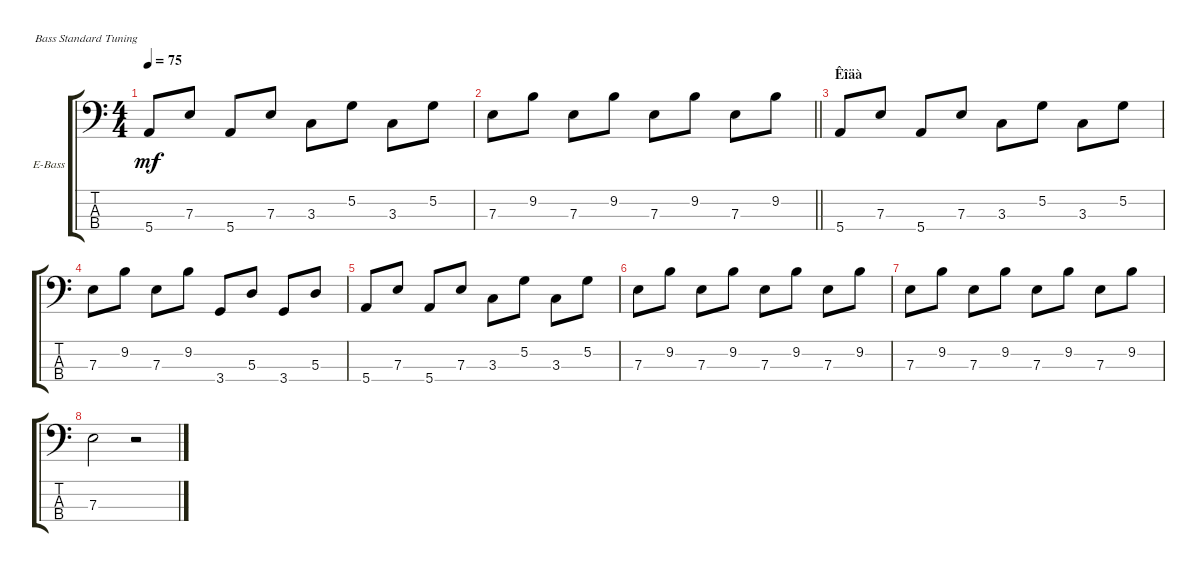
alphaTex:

\bracketExtendMode groupsimilarinstruments
\firstSystemTrackNameOrientation horizontal
\otherSystemsTrackNameOrientation horizontal
\track ("Electric Bass" "E-Bass") {instrument electricbassfinger}
\staff {score tabs}
\tuning (G2 D2 A1 E1)
\ts (4 4)
\tempo 75
\clef f4
\scale
0.333333
\ks c
5.4.8{dy mf} 7.3.8 5.4.8 7.3.8 3.3.8 5.2.8 3.3.8 5.2.8 |
\scale
0.333333
\barLineRight lightlight
7.3.8 9.2.8 7.3.8 9.2.8 7.3.8 9.2.8 7.3.8 9.2.8 |
\section ("" "Êîäà")
\scale
0.333333 5.4.8 7.3.8 5.4.8 7.3.8 3.3.8 5.2.8 3.3.8 5.2.8 |
\scale
0.333333 7.3.8 9.2.8 7.3.8 9.2.8 3.4.8 5.3.8 3.4.8 5.3.8 |
\scale
0.333333 5.4.8 7.3.8 5.4.8 7.3.8 3.3.8 5.2.8 3.3.8 5.2.8 |
\scale
0.333333 7.3.8 9.2.8 7.3.8 9.2.8 7.3.8 9.2.8 7.3.8 9.2.8 |
7.3.8 9.2.8 7.3.8 9.2.8 7.3.8 9.2.8 7.3.8 9.2.8 |
7.3.2 r.2
